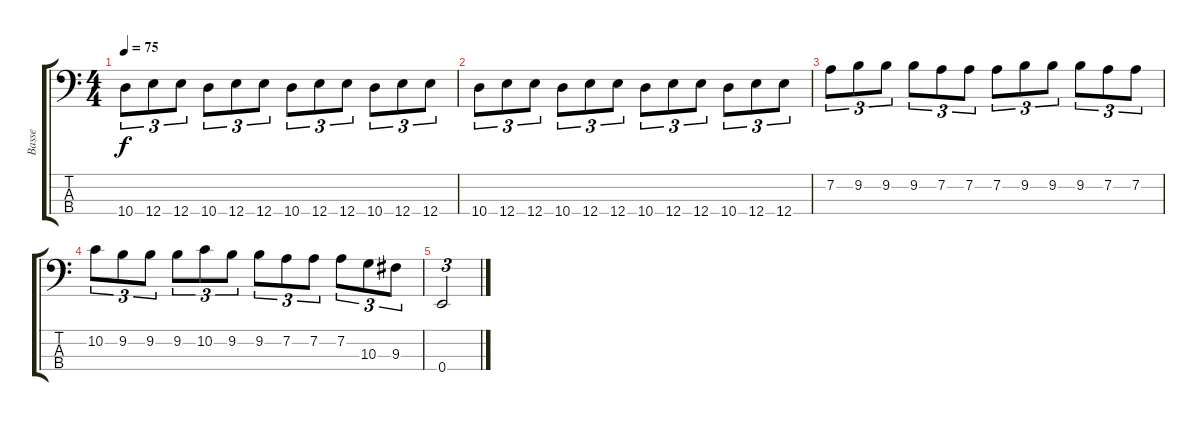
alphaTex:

\track ("Basse" "Basse") {instrument electricbassfinger}
\staff {score tabs}
\tuning (G2 D2 A1 E1) {hide}
\ts (4 4)
\tempo 75
\clef f4
\ks c
10.4.8{tu (3 2) dy f} 12.4.8{tu (3 2)} 12.4.8{tu (3 2)} 10.4.8{tu (3 2)} 12.4.8{tu (3 2)} 12.4.8{tu (3 2)} 10.4.8{tu (3 2)} 12.4.8{tu (3 2)} 12.4.8{tu (3 2)} 10.4.8{tu (3 2)} 12.4.8{tu (3 2)} 12.4.8{tu (3 2)} |
10.4.8{tu (3 2)} 12.4.8{tu (3 2)} 12.4.8{tu (3 2)} 10.4.8{tu (3 2)} 12.4.8{tu (3 2)} 12.4.8{tu (3 2)} 10.4.8{tu (3 2)} 12.4.8{tu (3 2)} 12.4.8{tu (3 2)} 10.4.8{tu (3 2)} 12.4.8{tu (3 2)} 12.4.8{tu (3 2)} |
7.2.8{tu (3 2)} 9.2.8{tu (3 2)} 9.2.8{tu (3 2)} 9.2.8{tu (3 2)} 7.2.8{tu (3 2)} 7.2.8{tu (3 2)} 7.2.8{tu (3 2)} 9.2.8{tu (3 2)} 9.2.8{tu (3 2)} 9.2.8{tu (3 2)} 7.2.8{tu (3 2)} 7.2.8{tu (3 2)} |
10.2.8{tu (3 2)} 9.2.8{tu (3 2)} 9.2.8{tu (3 2)} 9.2.8{tu (3 2)} 10.2.8{tu (3 2)} 9.2.8{tu (3 2)} 9.2.8{tu (3 2)} 7.2.8{tu (3 2)} 7.2.8{tu (3 2)} 7.2.8{tu (3 2)} 10.3.8{tu (3 2)} 9.3.8{tu (3 2)} |
0.4.2{tu (3 2)}
